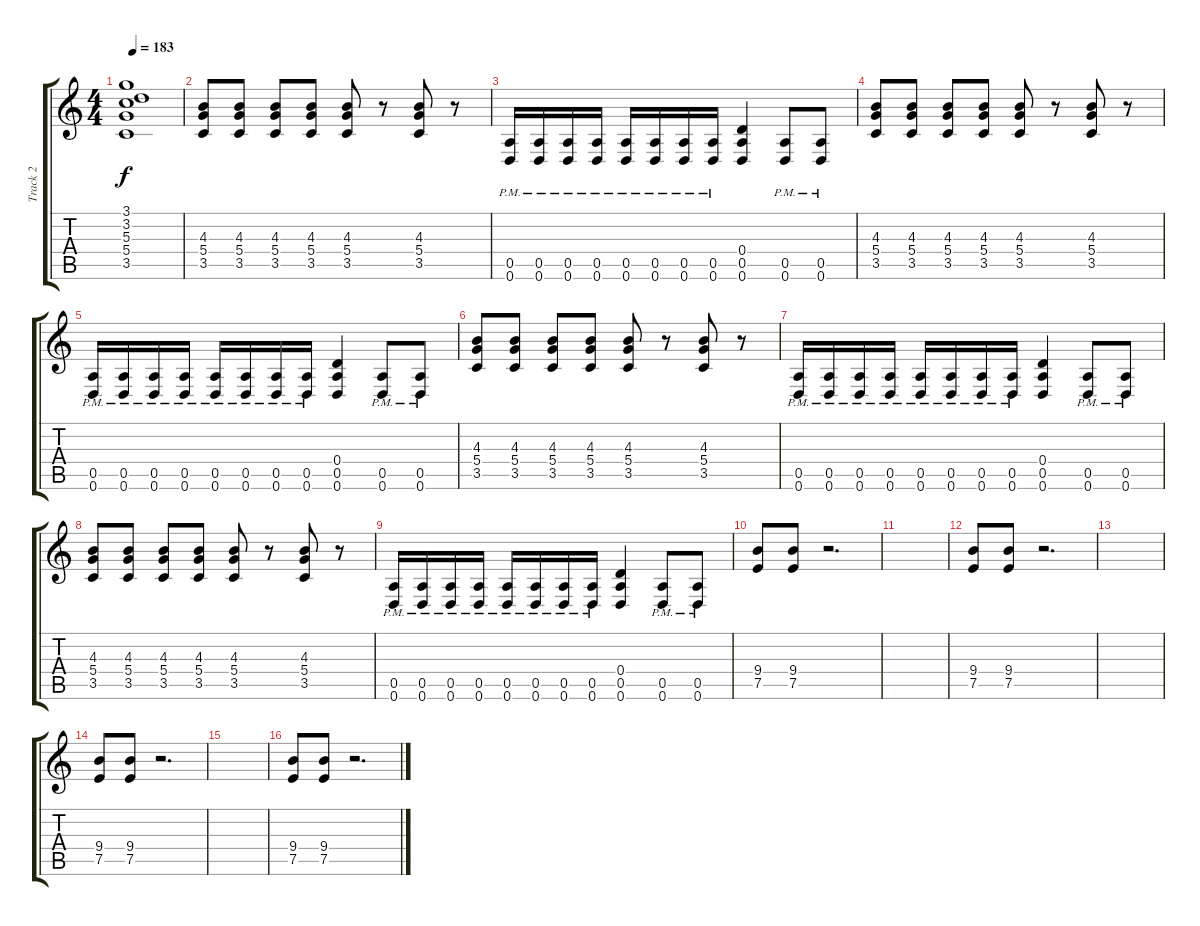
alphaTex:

\track ("Track 2" "Track 2") {instrument distortionguitar}
\staff {score tabs}
\tuning (E4 B3 G3 D3 A2 D2) {hide}
\ts (4 4)
\tempo 183
\clef g2
\ks c
(3.1 3.2 5.3 5.4 3.5).1{dy f} |
(4.3 5.4 3.5).8 (4.3 5.4 3.5).8 (4.3 5.4 3.5).8 (4.3 5.4 3.5).8 (4.3 5.4 3.5).8 r.8 (4.3 5.4 3.5).8 r.8 |
(0.5{pm} 0.6{pm}).16 (0.5{pm} 0.6{pm}).16 (0.5{pm} 0.6{pm}).16 (0.5{pm} 0.6{pm}).16 (0.5{pm} 0.6{pm}).16 (0.5{pm} 0.6{pm}).16 (0.5{pm} 0.6{pm}).16 (0.5{pm} 0.6{pm}).16 (0.4 0.5 0.6).4 (0.5{pm} 0.6{pm}).8 (0.5{pm} 0.6{pm}).8 |
(4.3 5.4 3.5).8 (4.3 5.4 3.5).8 (4.3 5.4 3.5).8 (4.3 5.4 3.5).8 (4.3 5.4 3.5).8 r.8 (4.3 5.4 3.5).8 r.8 |
(0.5{pm} 0.6{pm}).16 (0.5{pm} 0.6{pm}).16 (0.5{pm} 0.6{pm}).16 (0.5{pm} 0.6{pm}).16 (0.5{pm} 0.6{pm}).16 (0.5{pm} 0.6{pm}).16 (0.5{pm} 0.6{pm}).16 (0.5{pm} 0.6{pm}).16 (0.4 0.5 0.6).4 (0.5{pm} 0.6{pm}).8 (0.5{pm} 0.6{pm}).8 |
(4.3 5.4 3.5).8 (4.3 5.4 3.5).8 (4.3 5.4 3.5).8 (4.3 5.4 3.5).8 (4.3 5.4 3.5).8 r.8 (4.3 5.4 3.5).8 r.8 |
(0.5{pm} 0.6{pm}).16 (0.5{pm} 0.6{pm}).16 (0.5{pm} 0.6{pm}).16 (0.5{pm} 0.6{pm}).16 (0.5{pm} 0.6{pm}).16 (0.5{pm} 0.6{pm}).16 (0.5{pm} 0.6{pm}).16 (0.5{pm} 0.6{pm}).16 (0.4 0.5 0.6).4 (0.5{pm} 0.6{pm}).8 (0.5{pm} 0.6{pm}).8 |
(4.3 5.4 3.5).8 (4.3 5.4 3.5).8 (4.3 5.4 3.5).8 (4.3 5.4 3.5).8 (4.3 5.4 3.5).8 r.8 (4.3 5.4 3.5).8 r.8 |
(0.5{pm} 0.6{pm}).16 (0.5{pm} 0.6{pm}).16 (0.5{pm} 0.6{pm}).16 (0.5{pm} 0.6{pm}).16 (0.5{pm} 0.6{pm}).16 (0.5{pm} 0.6{pm}).16 (0.5{pm} 0.6{pm}).16 (0.5{pm} 0.6{pm}).16 (0.4 0.5 0.6).4 (0.5{pm} 0.6{pm}).8 (0.5{pm} 0.6{pm}).8 |
(9.4 7.5).8 (9.4 7.5).8 r.2{d} |
|
(9.4 7.5).8 (9.4 7.5).8 r.2{d} |
|
(9.4 7.5).8 (9.4 7.5).8 r.2{d} |
|
(9.4 7.5).8 (9.4 7.5).8 r.2{d}
